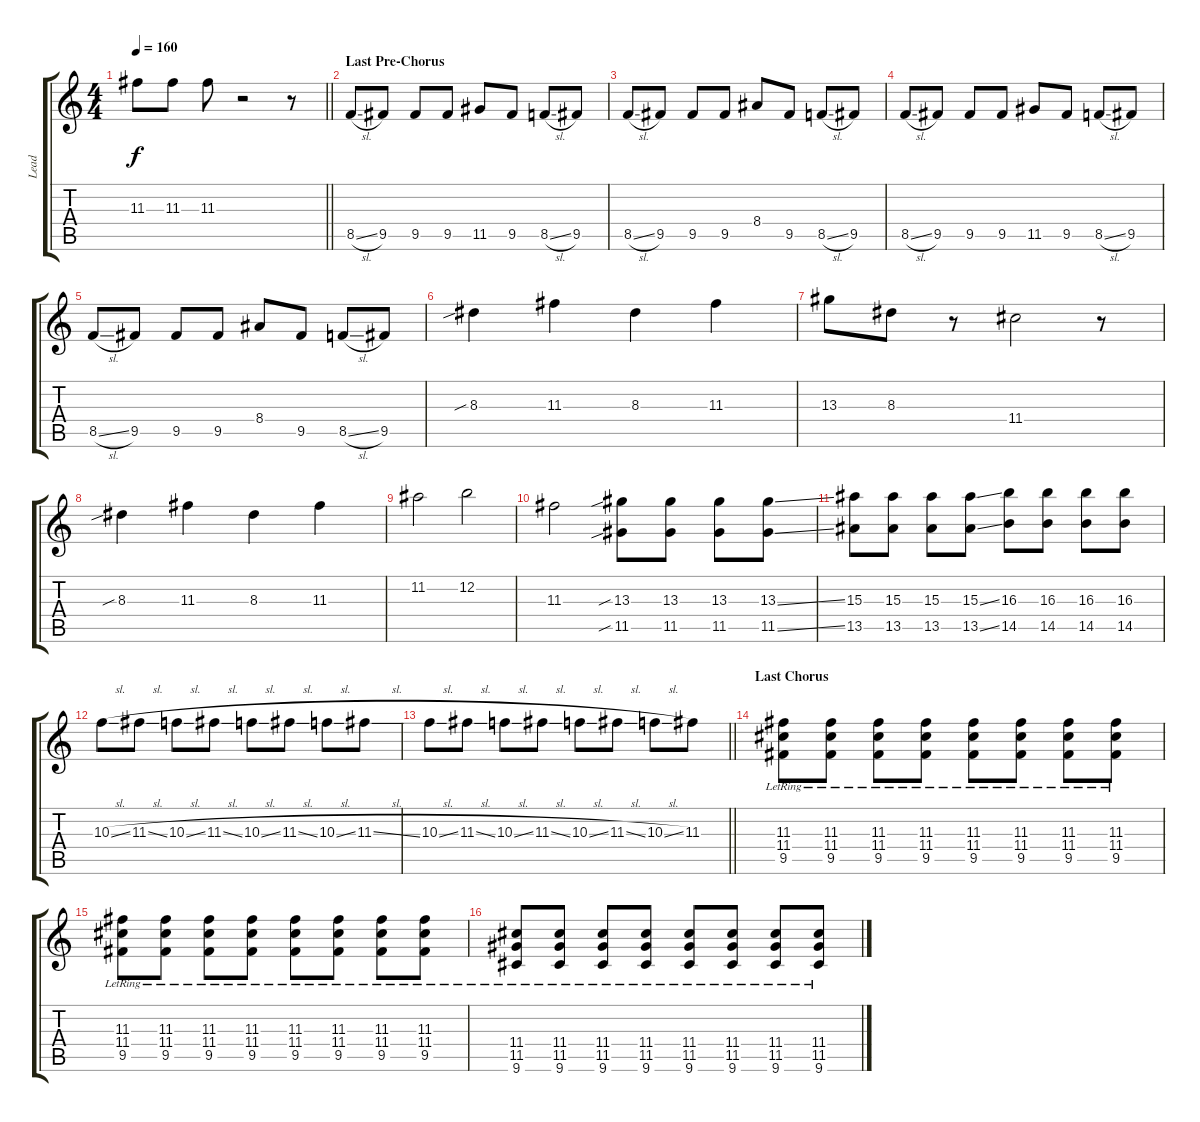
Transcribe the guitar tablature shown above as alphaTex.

\track ("Lead" "Lead") {mute instrument distortionguitar}
\staff {score tabs}
\tuning (E4 B3 G3 D3 A2 E2) {hide}
\ts (4 4)
\tempo 160
\clef g2
\barLineRight lightlight
\ks c
11.3.8{dy f} 11.3.8 11.3.8 r.2 r.8 |
\section ("" "Last Pre-Chorus")
8.5{sl}.8 9.5.8 9.5.8 9.5.8 11.5.8 9.5.8 8.5{sl}.8 9.5.8 |
8.5{sl}.8 9.5.8 9.5.8 9.5.8 8.4.8 9.5.8 8.5{sl}.8 9.5.8 |
8.5{sl}.8 9.5.8 9.5.8 9.5.8 11.5.8 9.5.8 8.5{sl}.8 9.5.8 |
8.5{sl}.8 9.5.8 9.5.8 9.5.8 8.4.8 9.5.8 8.5{sl}.8 9.5.8 |
8.3{sib}.4 11.3.4 8.3.4 11.3.4 |
13.3.8 8.3.8 r.8 11.4.2 r.8 |
8.3{sib}.4 11.3.4 8.3.4 11.3.4 |
11.2.2 12.2.2 |
11.3.2 (13.3{sib} 11.5{sib}).8 (13.3 11.5).8 (13.3 11.5).8 (13.3{ss} 11.5{ss}).8 |
(15.3 13.5).8 (15.3 13.5).8 (15.3 13.5).8 (15.3{ss} 13.5{ss}).8 (16.3 14.5).8 (16.3 14.5).8 (16.3 14.5).8 (16.3 14.5).8 |
10.3{sl}.8 11.3{sl}.8 10.3{sl}.8 11.3{sl}.8 10.3{sl}.8 11.3{sl}.8 10.3{sl}.8 11.3{sl}.8 |
\barLineRight lightlight
10.3{sl}.8 11.3{sl}.8 10.3{sl}.8 11.3{sl}.8 10.3{sl}.8 11.3{sl}.8 10.3{sl}.8 11.3.8 |
\section ("" "Last Chorus")
(11.3{lr} 11.4{lr} 9.5{lr}).8 (11.3{lr} 11.4{lr} 9.5{lr}).8 (11.3{lr} 11.4{lr} 9.5{lr}).8 (11.3{lr} 11.4{lr} 9.5{lr}).8 (11.3{lr} 11.4{lr} 9.5{lr}).8 (11.3{lr} 11.4{lr} 9.5{lr}).8 (11.3{lr} 11.4{lr} 9.5{lr}).8 (11.3{lr} 11.4{lr} 9.5{lr}).8 |
(11.3{lr} 11.4{lr} 9.5{lr}).8 (11.3{lr} 11.4{lr} 9.5{lr}).8 (11.3{lr} 11.4{lr} 9.5{lr}).8 (11.3{lr} 11.4{lr} 9.5{lr}).8 (11.3{lr} 11.4{lr} 9.5{lr}).8 (11.3{lr} 11.4{lr} 9.5{lr}).8 (11.3{lr} 11.4{lr} 9.5{lr}).8 (11.3 11.4{lr} 9.5{lr}).8 |
(11.4{lr} 11.5{lr} 9.6{lr}).8 (11.4{lr} 11.5{lr} 9.6{lr}).8 (11.4{lr} 11.5{lr} 9.6{lr}).8 (11.4{lr} 11.5{lr} 9.6{lr}).8 (11.4{lr} 11.5{lr} 9.6{lr}).8 (11.4{lr} 11.5{lr} 9.6{lr}).8 (11.4{lr} 11.5{lr} 9.6{lr}).8 (11.4{lr} 11.5{lr} 9.6{lr}).8
